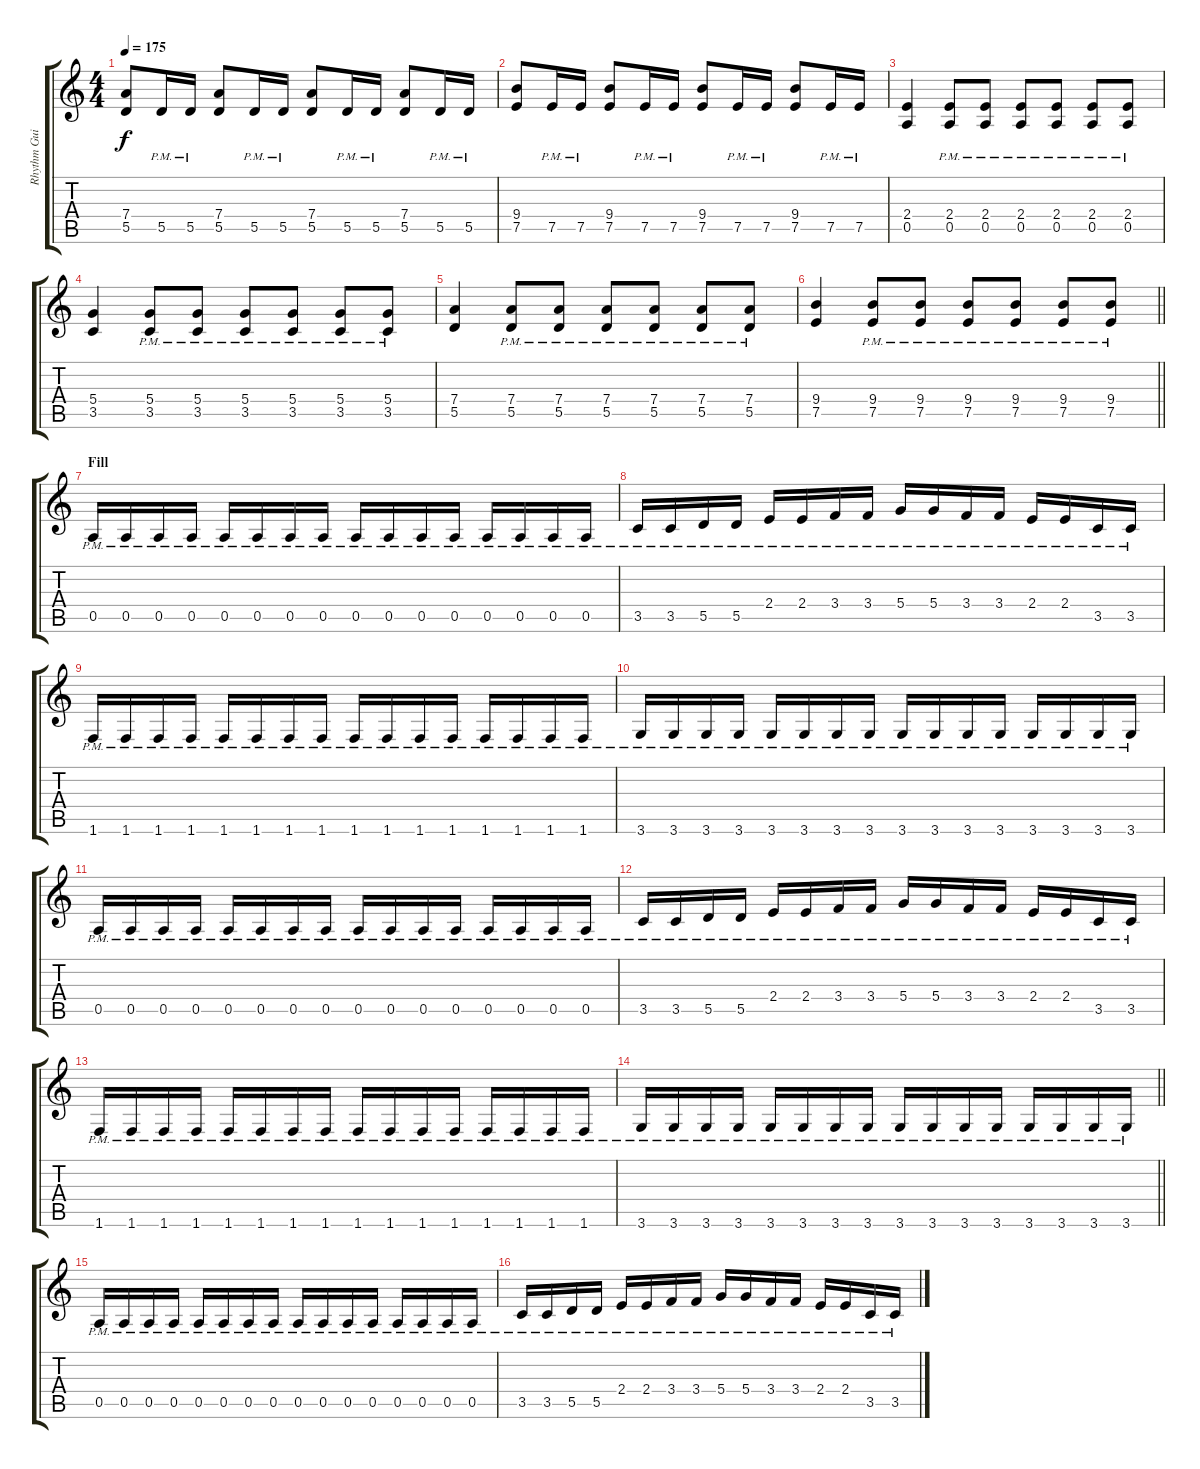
\track ("Rhythm Guitar 2: Manfred G. Stief" "Rhythm Gui") {instrument distortionguitar}
\staff {score tabs}
\tuning (E4 B3 G3 D3 A2 E2) {hide}
\ts (4 4)
\tempo 175
\clef g2
\ks aminor
(7.4 5.5).8{dy f} 5.5{pm}.16 5.5{pm}.16 (7.4 5.5).8 5.5{pm}.16 5.5{pm}.16 (7.4 5.5).8 5.5{pm}.16 5.5{pm}.16 (7.4 5.5).8 5.5{pm}.16 5.5{pm}.16 |
(9.4 7.5).8 7.5{pm}.16 7.5{pm}.16 (9.4 7.5).8 7.5{pm}.16 7.5{pm}.16 (9.4 7.5).8 7.5{pm}.16 7.5{pm}.16 (9.4 7.5).8 7.5{pm}.16 7.5{pm}.16 |
(2.4 0.5).4 (2.4{pm} 0.5{pm}).8 (2.4{pm} 0.5{pm}).8 (2.4{pm} 0.5{pm}).8 (2.4{pm} 0.5{pm}).8 (2.4{pm} 0.5{pm}).8 (2.4{pm} 0.5{pm}).8 |
(5.4 3.5).4 (5.4{pm} 3.5{pm}).8 (5.4{pm} 3.5{pm}).8 (5.4{pm} 3.5{pm}).8 (5.4{pm} 3.5{pm}).8 (5.4{pm} 3.5{pm}).8 (5.4{pm} 3.5{pm}).8 |
(7.4 5.5).4 (7.4{pm} 5.5{pm}).8 (7.4{pm} 5.5{pm}).8 (7.4{pm} 5.5{pm}).8 (7.4{pm} 5.5{pm}).8 (7.4{pm} 5.5{pm}).8 (7.4{pm} 5.5{pm}).8 |
\barLineRight lightlight
(9.4 7.5).4 (9.4{pm} 7.5{pm}).8 (9.4{pm} 7.5{pm}).8 (9.4{pm} 7.5{pm}).8 (9.4{pm} 7.5{pm}).8 (9.4{pm} 7.5{pm}).8 (9.4{pm} 7.5{pm}).8 |
\section ("" "Fill")
0.5{pm}.16 0.5{pm}.16 0.5{pm}.16 0.5{pm}.16 0.5{pm}.16 0.5{pm}.16 0.5{pm}.16 0.5{pm}.16 0.5{pm}.16 0.5{pm}.16 0.5{pm}.16 0.5{pm}.16 0.5{pm}.16 0.5{pm}.16 0.5{pm}.16 0.5{pm}.16 |
3.5{pm}.16 3.5{pm}.16 5.5{pm}.16 5.5{pm}.16 2.4{pm}.16 2.4{pm}.16 3.4{pm}.16 3.4{pm}.16 5.4{pm}.16 5.4{pm}.16 3.4{pm}.16 3.4{pm}.16 2.4{pm}.16 2.4{pm}.16 3.5{pm}.16 3.5{pm}.16 |
1.6{pm}.16 1.6{pm}.16 1.6{pm}.16 1.6{pm}.16 1.6{pm}.16 1.6{pm}.16 1.6{pm}.16 1.6{pm}.16 1.6{pm}.16 1.6{pm}.16 1.6{pm}.16 1.6{pm}.16 1.6{pm}.16 1.6{pm}.16 1.6{pm}.16 1.6{pm}.16 |
3.6{pm}.16 3.6{pm}.16 3.6{pm}.16 3.6{pm}.16 3.6{pm}.16 3.6{pm}.16 3.6{pm}.16 3.6{pm}.16 3.6{pm}.16 3.6{pm}.16 3.6{pm}.16 3.6{pm}.16 3.6{pm}.16 3.6{pm}.16 3.6{pm}.16 3.6{pm}.16 |
0.5{pm}.16 0.5{pm}.16 0.5{pm}.16 0.5{pm}.16 0.5{pm}.16 0.5{pm}.16 0.5{pm}.16 0.5{pm}.16 0.5{pm}.16 0.5{pm}.16 0.5{pm}.16 0.5{pm}.16 0.5{pm}.16 0.5{pm}.16 0.5{pm}.16 0.5{pm}.16 |
3.5{pm}.16 3.5{pm}.16 5.5{pm}.16 5.5{pm}.16 2.4{pm}.16 2.4{pm}.16 3.4{pm}.16 3.4{pm}.16 5.4{pm}.16 5.4{pm}.16 3.4{pm}.16 3.4{pm}.16 2.4{pm}.16 2.4{pm}.16 3.5{pm}.16 3.5{pm}.16 |
1.6{pm}.16 1.6{pm}.16 1.6{pm}.16 1.6{pm}.16 1.6{pm}.16 1.6{pm}.16 1.6{pm}.16 1.6{pm}.16 1.6{pm}.16 1.6{pm}.16 1.6{pm}.16 1.6{pm}.16 1.6{pm}.16 1.6{pm}.16 1.6{pm}.16 1.6{pm}.16 |
\barLineRight lightlight
3.6{pm}.16 3.6{pm}.16 3.6{pm}.16 3.6{pm}.16 3.6{pm}.16 3.6{pm}.16 3.6{pm}.16 3.6{pm}.16 3.6{pm}.16 3.6{pm}.16 3.6{pm}.16 3.6{pm}.16 3.6{pm}.16 3.6{pm}.16 3.6{pm}.16 3.6{pm}.16 |
0.5{pm}.16 0.5{pm}.16 0.5{pm}.16 0.5{pm}.16 0.5{pm}.16 0.5{pm}.16 0.5{pm}.16 0.5{pm}.16 0.5{pm}.16 0.5{pm}.16 0.5{pm}.16 0.5{pm}.16 0.5{pm}.16 0.5{pm}.16 0.5{pm}.16 0.5{pm}.16 |
3.5{pm}.16 3.5{pm}.16 5.5{pm}.16 5.5{pm}.16 2.4{pm}.16 2.4{pm}.16 3.4{pm}.16 3.4{pm}.16 5.4{pm}.16 5.4{pm}.16 3.4{pm}.16 3.4{pm}.16 2.4{pm}.16 2.4{pm}.16 3.5{pm}.16 3.5{pm}.16
